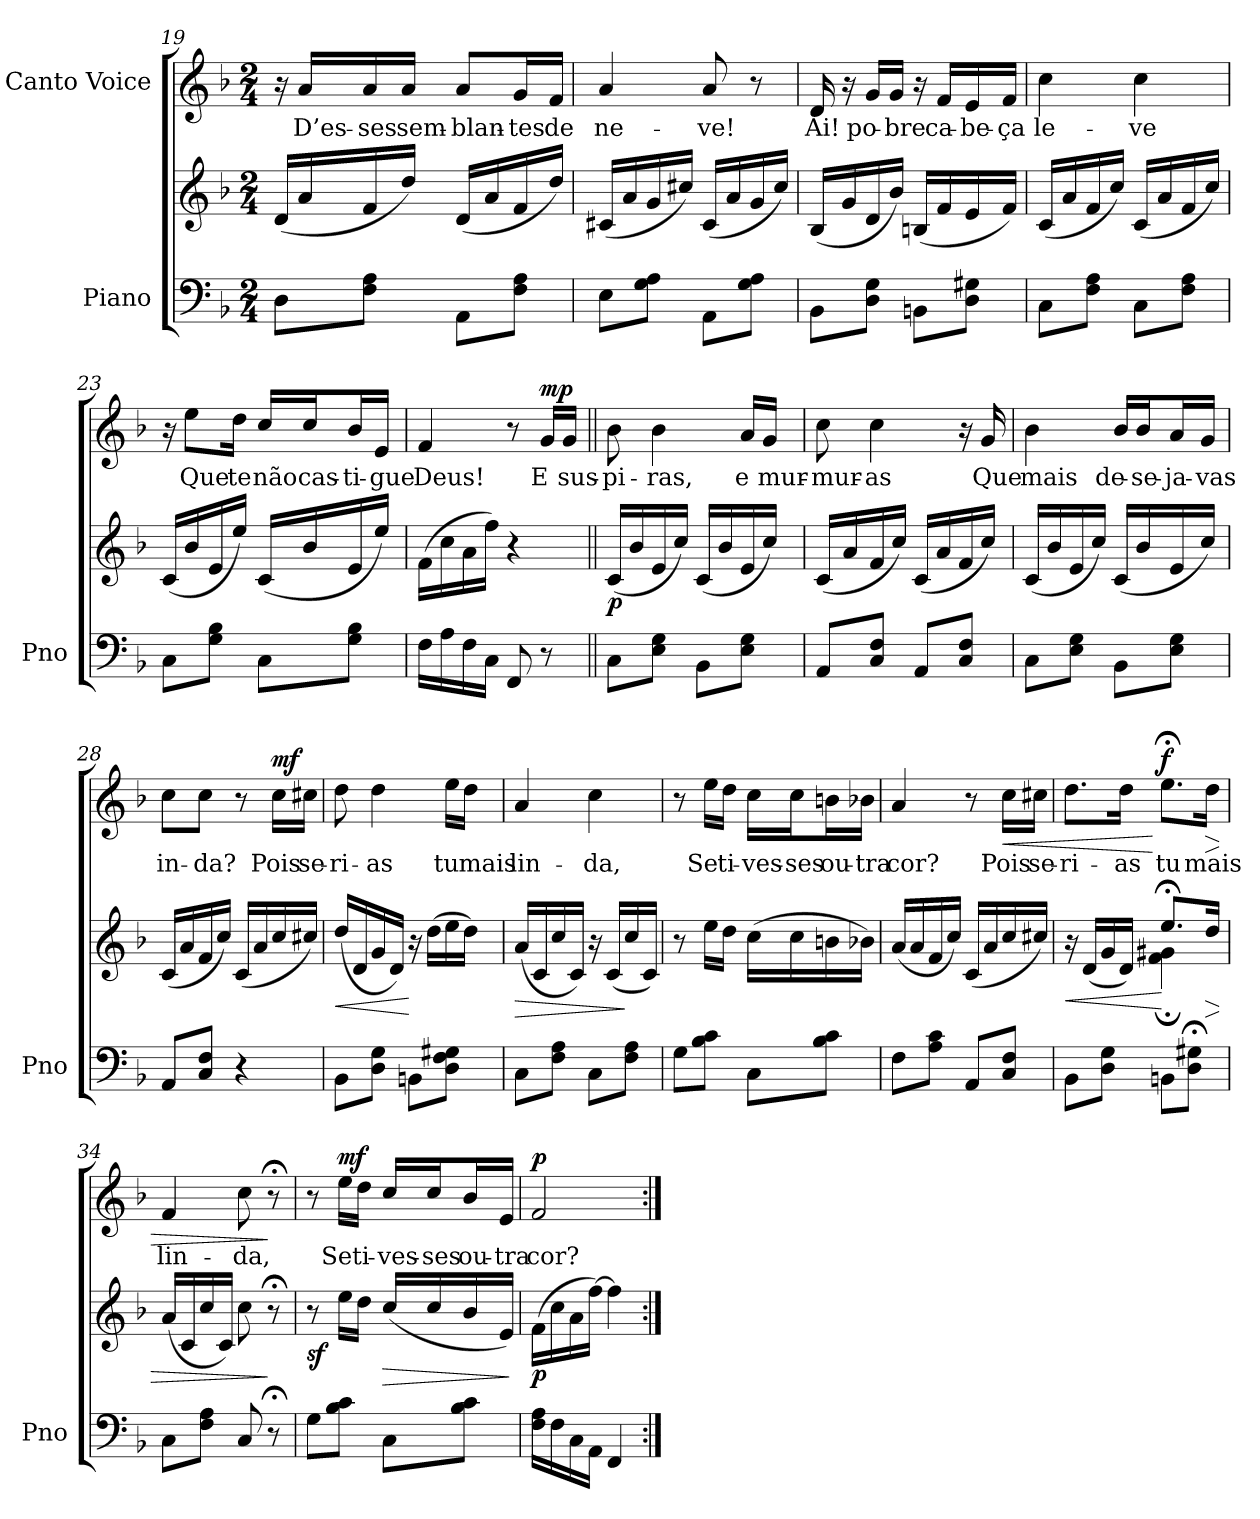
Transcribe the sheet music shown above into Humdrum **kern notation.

**kern	**kern	**dynam	**kern	**text	**dynam
*part2	*part2	*part2	*part1	*part1	*part1
*staff3	*staff2	*staff2/3	*staff1	*staff1	*staff1
*I"Piano	*	*	*I"Canto Voice	*	*
*I'Pno	*	*	*	*	*
!!LO:PB:g=z
*clefF4	*clefG2	*	*clefG2	*	*
*k[b-]	*k[b-]	*	*k[b-]	*	*
*M2/4	*M2/4	*	*M2/4	*	*
=19	=19	=19	=19	=19	=19
8D\L	(<16d/LL	.	16r	.	.
!	!	!	!	!LO:LY:b	!
.	16a/	.	16a/LL	D’es-	.
!	!	!	!	!LO:LY:b	!
8F\ 8A\J	16f/	.	16a/	-ses	.
!	!	!	!	!LO:LY:b	!
.	16dd/JJ)	.	16a/JJ	sem-	.
!	!	!	!	!LO:LY:b	!
8AA\L	(<16d/LL	.	8a/L	-blan-	.
.	16a/	.	.	.	.
!	!	!	!	!LO:LY:b	!
8F\ 8A\J	16f/	.	16g/L	-tes	.
!	!	!	!	!LO:LY:b	!
.	16dd/JJ)	.	16f/JJ	de	.
=20	=20	=20	=20	=20	=20
!	!	!	!	!LO:LY:b	!
8E\L	(<16c#X/LL	.	4a/	ne-	.
.	16a/	.	.	.	.
8G\ 8A\J	16g/	.	.	.	.
.	16cc#X/JJ)	.	.	.	.
!	!	!	!	!LO:LY:b	!
8AA\L	(<16c#/LL	.	8a/	-ve!	.
.	16a/	.	.	.	.
8G\ 8A\J	16g/	.	8r	.	.
.	16cc#/JJ)	.	.	.	.
=21	=21	=21	=21	=21	=21
!	!	!	!	!LO:LY:b	!
8BB-\L	(<16B-/LL	.	16d/	Ai!	.
.	16g/	.	16r	.	.
!	!	!	!	!LO:LY:b	!
8D\ 8G\J	16d/	.	16g/LL	po-	.
!	!	!	!	!LO:LY:b	!
.	16b-/JJ)	.	16g/JJ	-bre	.
8BBn\L	(<16Bn/LL	.	16r	.	.
!	!	!	!	!LO:LY:b	!
.	16f/	.	16f/LL	ca-	.
!	!	!	!	!LO:LY:b	!
8D\ 8G#X\J	16e/	.	16e/	-be-	.
!	!	!	!	!LO:LY:b	!
.	16f/JJ)	.	16f/JJ	-ça	.
=22	=22	=22	=22	=22	=22
!	!	!	!	!LO:LY:b	!
8C\L	(<16c/LL	.	4cc\	le-	.
.	16a/	.	.	.	.
8F\ 8A\J	16f/	.	.	.	.
.	16cc/JJ)	.	.	.	.
!	!	!	!	!LO:LY:b	!
8C\L	(<16c/LL	.	4cc\	-ve	.
.	16a/	.	.	.	.
8F\ 8A\J	16f/	.	.	.	.
.	16cc/JJ)	.	.	.	.
!!LO:LB:g=z
=23	=23	=23	=23	=23	=23
8C\L	(<16c/LL	.	16r	.	.
!	!	!	!	!LO:LY:b	!
.	16b-/	.	8ee\L	Que	.
8G\ 8B-\J	16e/	.	.	.	.
!	!	!	!	!LO:LY:b	!
.	16ee/JJ)	.	16dd\Jk	te	.
!	!	!	!	!LO:LY:b	!
8C\L	(<16c/LL	.	16cc/LL	não	.
!	!	!	!	!LO:LY:b	!
.	16b-/	.	16cc/J	cas-	.
!	!	!	!	!LO:LY:b	!
8G\ 8B-\J	16e/	.	16b-/L	-ti-	.
!	!	!	!	!LO:LY:b	!
.	16ee/JJ)	.	16e/JJ	-gue	.
=24	=24	=24	=24	=24	=24
!	!	!	!	!LO:LY:b	!
16F\LL	(>16f\LL	.	4f/	Deus!	.
16A\	16cc\	.	.	.	.
16F\	16a\	.	.	.	.
16C\JJ	16ff\JJ)	.	.	.	.
8FF/	4r	.	8r	.	.
!	!	!	!	!LO:LY:b	!LO:DY:a
8r	.	.	16g/LL	E	mp
!	!	!	!	!LO:LY:b	!
.	.	.	16g/JJ	sus-	.
=25||	=25||	=25||	=25||	=25||	=25||
!	!	!LO:DY:b	!	!LO:LY:b	!
8C\L	(<16c/LL	p	8b-\	-pi-	.
.	16b-/	.	.	.	.
!	!	!	!	!LO:LY:b	!
8E\ 8G\J	16e/	.	4b-\	-ras,	.
.	16cc/JJ)	.	.	.	.
8BB-\L	(<16c/LL	.	.	.	.
.	16b-/	.	.	.	.
!	!	!	!	!LO:LY:b	!
8E\ 8G\J	16e/	.	16a/LL	e	.
!	!	!	!	!LO:LY:b	!
.	16cc/JJ)	.	16g/JJ	mur-	.
=26	=26	=26	=26	=26	=26
!	!	!	!	!LO:LY:b	!
8AA/L	(<16c/LL	.	8cc\	-mur-	.
.	16a/	.	.	.	.
!	!	!	!	!LO:LY:b	!
8C/ 8F/J	16f/	.	4cc\	-as	.
.	16cc/JJ)	.	.	.	.
8AA/L	(<16c/LL	.	.	.	.
.	16a/	.	.	.	.
8C/ 8F/J	16f/	.	16r	.	.
!	!	!	!	!LO:LY:b	!
.	16cc/JJ)	.	16g/	Que	.
=27	=27	=27	=27	=27	=27
!	!	!	!	!LO:LY:b	!
8C\L	(<16c/LL	.	4b-\	mais	.
.	16b-/	.	.	.	.
8E\ 8G\J	16e/	.	.	.	.
.	16cc/JJ)	.	.	.	.
!	!	!	!	!LO:LY:b	!
8BB-\L	(<16c/LL	.	16b-/LL	de-	.
!	!	!	!	!LO:LY:b	!
.	16b-/	.	16b-/J	-se-	.
!	!	!	!	!LO:LY:b	!
8E\ 8G\J	16e/	.	16a/L	-ja-	.
!	!	!	!	!LO:LY:b	!
.	16cc/JJ)	.	16g/JJ	-vas	.
!!LO:LB:g=z
=28	=28	=28	=28	=28	=28
!	!	!	!	!LO:LY:b	!
8AA/L	(<16c/LL	.	8cc\L	in-	.
.	16a/	.	.	.	.
!	!	!	!	!LO:LY:b	!
8C/ 8F/J	16f/	.	8cc\J	-da?	.
.	16cc/JJ)	.	.	.	.
4r	(<16c/LL	.	8r	.	.
.	16a/	.	.	.	.
!	!	!	!	!LO:LY:b	!LO:DY:a
.	16cc/	.	16cc\LL	Pois	mf
!	!	!	!	!LO:LY:b	!
.	16cc#X/JJ)	.	16cc#X\JJ	se-	.
=29	=29	=29	=29	=29	=29
!	!	!LO:HP:b	!	!LO:LY:b	!
8BB-\L	(<16dd/LL	<	8dd\	-ri-	.
.	16d/	.	.	.	.
!	!	!	!	!LO:LY:b	!
8D\ 8G\J	16g/	.	4dd\	-as	.
.	16d/JJ)	.	.	.	.
8BBn\L	16r	[	.	.	.
.	(>16dd\LL	.	.	.	.
!	!	!	!	!LO:LY:b	!
8D\ 8F\ 8G#X\J	16ee\	.	16ee\LL	tu	.
!	!	!	!	!LO:LY:b	!
.	16dd\JJ)	.	16dd\JJ	mais	.
=30	=30	=30	=30	=30	=30
!	!	!LO:HP:b	!	!LO:LY:b	!
8C\L	(<16a/LL	>	4a/	lin-	.
.	16c/	.	.	.	.
8F\ 8A\J	16cc/	.	.	.	.
.	16c/JJ)	.	.	.	.
!	!	!	!	!LO:LY:b	!
8C\L	16r	.	4cc\	-da,	.
.	(<16c/LL	.	.	.	.
8F\ 8A\J	16cc/	]	.	.	.
.	16c/JJ)	.	.	.	.
=31	=31	=31	=31	=31	=31
8G\L	8r	.	8r	.	.
!	!	!	!	!LO:LY:b	!
8B-\ 8c\J	16ee\LL	.	16ee\LL	Se	.
!	!	!	!	!LO:LY:b	!
.	16dd\JJ	.	16dd\JJ	ti-	.
!	!	!	!	!LO:LY:b	!
8C\L	(>16cc\LL	.	16cc\LL	-ves-	.
!	!	!	!	!LO:LY:b	!
.	16cc\	.	16cc\J	-ses	.
!	!	!	!	!LO:LY:b	!
8B-\ 8c\J	16bn\	.	16bn\L	ou-	.
!	!	!	!	!LO:LY:b	!
.	16b-X\JJ)	.	16b-X\JJ	-tra	.
!!LO:LB:g=z
=32	=32	=32	=32	=32	=32
!	!	!	!	!LO:LY:b	!
8F\L	(<16a/LL	.	4a/	cor?	.
.	16a/	.	.	.	.
8A\ 8c\J	16f/	.	.	.	.
.	16cc/JJ)	.	.	.	.
8AA/L	(<16c/LL	.	8r	.	.
.	16a/	.	.	.	.
!	!	!	!	!LO:LY:b	!LO:HP:b
8C/ 8F/J	16cc/	.	16cc\LL	Pois	<
!	!	!	!	!LO:LY:b	!
.	16cc#X/JJ)	.	16cc#X\JJ	se-	.
=33	=33	=33	=33	=33	=33
!	!	!LO:HP:b	!	!LO:LY:b	!
*	*^	*	*	*	*
8BB-\L	16r	4ryy	<	8.dd\L	-ri-	.
.	(<16d/LL	.	.	.	.	.
8D\ 8G\J	16g/	.	.	.	.	.
!	!	!	!	!	!LO:LY:b	!
.	16d/JJ)	.	.	16dd\Jk	-as	.
!	!	!	!	!	!LO:LY:b	!LO:DY:n=1:a
8BBn\L	8.ee;</L	4f\; 4g#X\;	[	8.ee;<\L	tu	[ f
8D\;< 8G#X\;<J	.	.	.	.	.	.
!	!	!	!LO:HP:b	!	!LO:LY:b	!LO:HP:b
.	16dd/Jk	.	>	16dd\Jk	mais	>
*	*v	*v	*	*	*	*
=34	=34	=34	=34	=34	=34
!	!	!	!	!LO:LY:b	!
8C\L	(<16a/LL	.	4f/	lin-	.
.	16c/	.	.	.	.
8F\ 8A\J	16cc/	.	.	.	.
.	16c/JJ)	.	.	.	.
!	!	!	!	!LO:LY:b	!
8C/	8cc\	.	8cc\	-da,	.
8r;<	8r;<	]	8r;<	.	]
=35	=35	=35	=35	=35	=35
!	!	!LO:DY:b	!	!	!
8G\L	8r	sf	8r	.	.
!	!	!	!	!LO:LY:b	!LO:DY:a
8B-\ 8c\J	16ee\LL	.	16ee\LL	Se	mf
!	!	!	!	!LO:LY:b	!
.	16dd\JJ	.	16dd\JJ	ti-	.
!	!	!LO:HP:b	!	!LO:LY:b	!
8C\L	(<16cc/LL	>	16cc/LL	-ves-	.
!	!	!	!	!LO:LY:b	!
.	16cc/	.	16cc/J	-ses	.
!	!	!	!	!LO:LY:b	!
8B-\ 8c\J	16b-/	.	16b-/L	ou-	.
!	!	!	!	!LO:LY:b	!
.	16e/JJ)	.	16e/JJ	-tra	.
.	.	]	.	.	.
=36	=36	=36	=36	=36	=36
!	!	!LO:DY:b	!	!LO:LY:b	!LO:DY:a
16F\ 16A\LL	(>16f\LL	p	2f/	cor?	p
16F\	16cc\	.	.	.	.
16C\	16a\	.	.	.	.
16AA\JJ	[16ff\JJ)	.	.	.	.
4FF/	4ff\]	.	.	.	.
=:|!	=:|!	=:|!	=:|!	=:|!	=:|!
*-	*-	*-	*-	*-	*-
